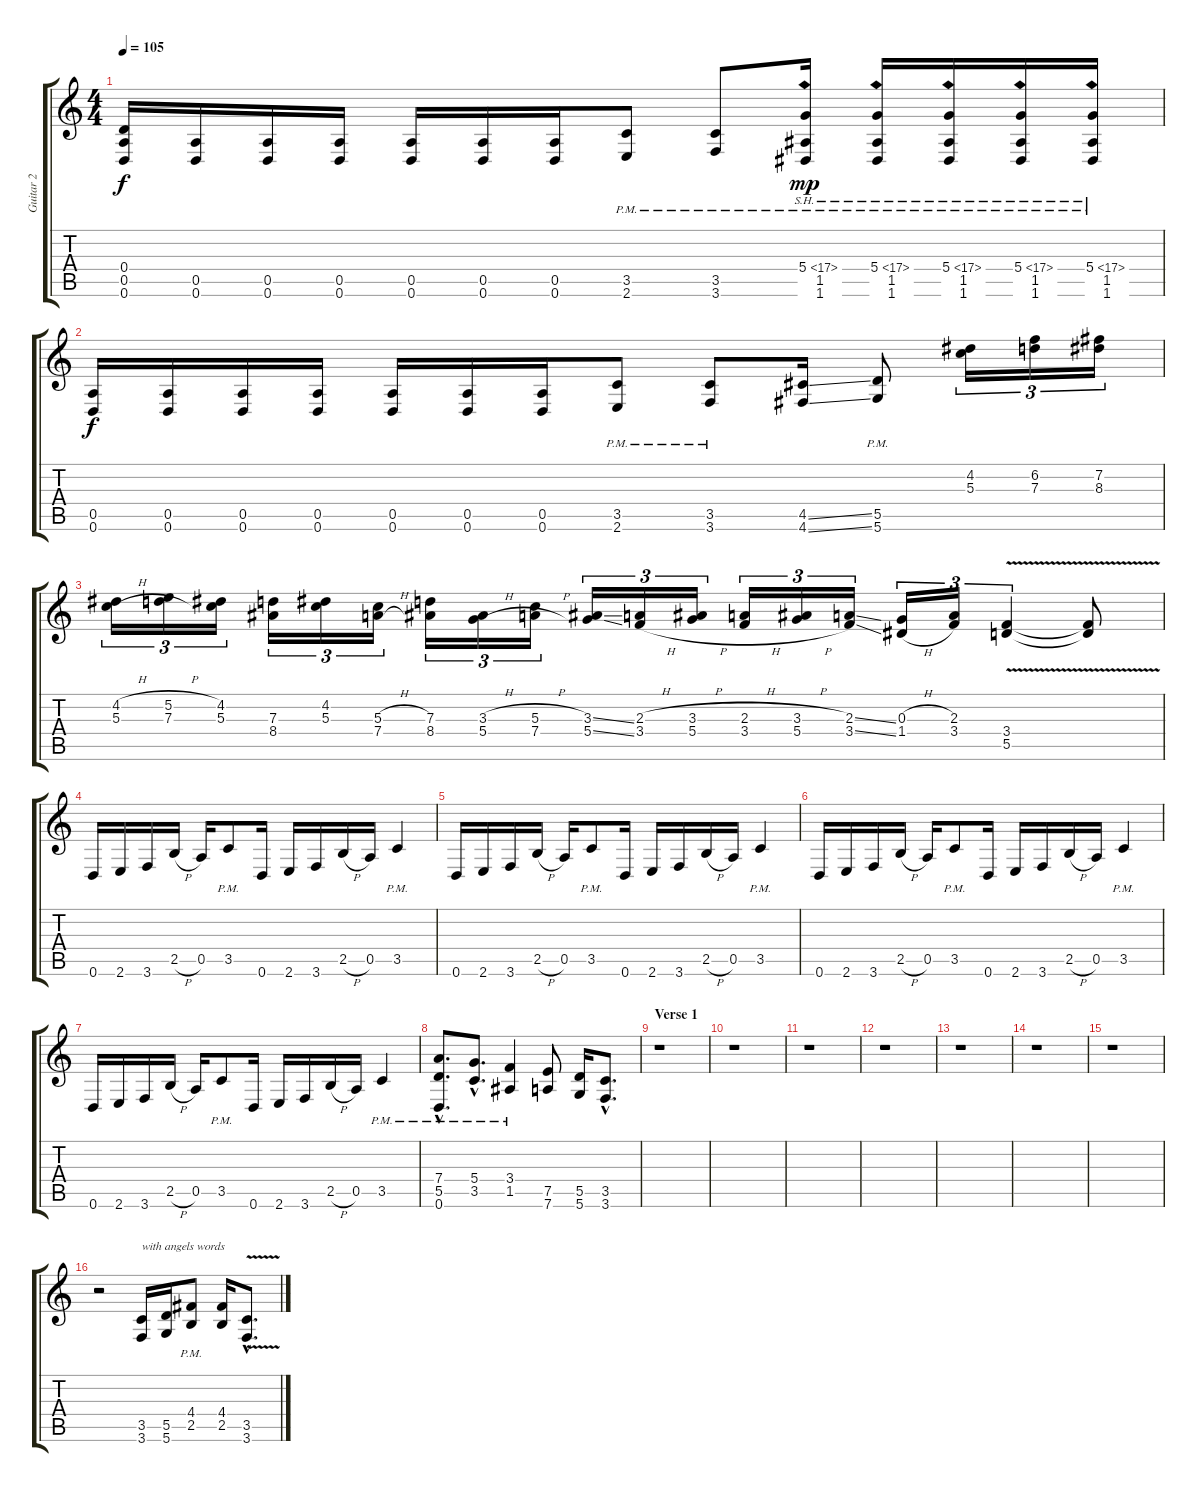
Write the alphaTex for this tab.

\track ("Guitar 2" "Guitar 2") {instrument distortionguitar}
\staff {score tabs}
\tuning (E4 B3 G3 D3 A2 D2) {hide}
\ts (4 4)
\tempo 105
\clef g2
\ks c
(0.4 0.5 0.6).16{dy f} (0.5 0.6).16 (0.5 0.6).16 (0.5 0.6).16 (0.5 0.6).16 (0.5 0.6).16 (0.5 0.6).16 (3.5{pm} 2.6{pm}).8 (3.5{pm} 3.6{pm}).8 (5.4{sh 12 pm} 1.5 1.6).16{dy mp} (5.4{sh 12 pm} 1.5 1.6).16 (5.4{sh 12 pm} 1.5 1.6).16 (5.4{sh 12 pm} 1.5 1.6).16 (5.4{sh 12 pm} 1.5 1.6).16 |
(0.5 0.6).16{dy f} (0.5 0.6).16 (0.5 0.6).16 (0.5 0.6).16 (0.5 0.6).16 (0.5 0.6).16 (0.5 0.6).16 (3.5{pm} 2.6{pm}).8 (3.5{pm} 3.6{pm}).8 (4.5{ss} 4.6{ss}).16 (5.5{pm} 5.6{pm}).8 (4.2 5.3).16{tu (3 2)} (6.2 7.3).16{tu (3 2)} (7.2 8.3).16{tu (3 2)} |
(4.2{h} 5.3{h}).16{tu (3 2)} (5.2{h} 7.3{h}).16{tu (3 2)} (4.2 5.3).16{tu (3 2)} (7.3 8.4).16{tu (3 2)} (4.2 5.3).16{tu (3 2)} (5.3{h} 7.4{h}).16{tu (3 2)} (7.3 8.4).16{tu (3 2)} (3.3{h} 5.4{h}).16{tu (3 2)} (5.3{h} 7.4{h}).16{tu (3 2)} (3.3{ss} 5.4{ss}).16{tu (3 2)} (2.3{h} 3.4{h}).16{tu (3 2)} (3.3{h} 5.4{h}).16{tu (3 2)} (2.3{h} 3.4{h}).16{tu (3 2)} (3.3{h} 5.4{h}).16{tu (3 2)} (2.3{ss} 3.4{ss}).16{tu (3 2)} (0.3{h} 1.4{h}).16{tu (3 2)} (2.3 3.4).16{tu (3 2)} (3.4{v} 5.5{v}).4{tu (3 2)} (3.4{t} 5.5{t}).8 |
0.6.16 2.6.16 3.6.16 2.5{h}.16 0.5.16 3.5{pm}.8 0.6.16 2.6.16 3.6.16 2.5{h}.16 0.5.16 3.5{pm}.4 |
0.6.16 2.6.16 3.6.16 2.5{h}.16 0.5.16 3.5{pm}.8 0.6.16 2.6.16 3.6.16 2.5{h}.16 0.5.16 3.5{pm}.4 |
0.6.16 2.6.16 3.6.16 2.5{h}.16 0.5.16 3.5{pm}.8 0.6.16 2.6.16 3.6.16 2.5{h}.16 0.5.16 3.5{pm}.4 |
0.6.16 2.6.16 3.6.16 2.5{h}.16 0.5.16 3.5{pm}.8 0.6.16 2.6.16 3.6.16 2.5{h}.16 0.5.16 3.5{pm}.4 |
(7.4{hac pm} 5.5{hac pm} 0.6{hac pm}).8{d} (5.4{hac pm} 3.5{hac pm}).8{d} (3.4{pm} 1.5{pm}).4 (7.5 7.6).8 (5.5 5.6).16 (3.5{hac} 3.6{hac}).8{d} |
\section ("" "Verse 1")
r.1 |
r.1 |
r.1 |
r.1 |
r.1 |
r.1 |
r.1 |
r.2 (3.5 3.6).16{txt "with angels words" instrument distortionguitar} (5.5 5.6).16 (4.4{pm} 2.5{pm}).8 (4.4 2.5).16 (3.5{v hac} 3.6{v hac}).8{d}
